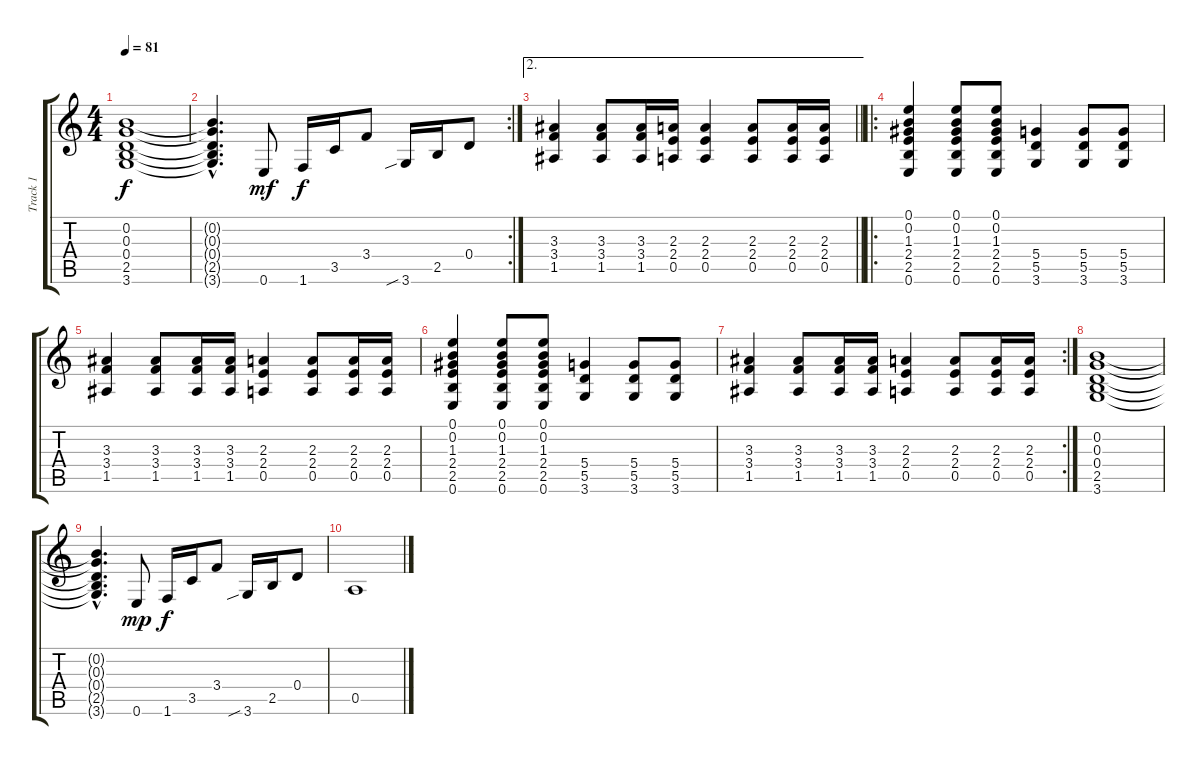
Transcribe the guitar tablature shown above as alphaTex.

\track ("Track 1" "Track 1") {instrument overdrivenguitar}
\staff {score tabs}
\tuning (E4 B3 G3 D3 A2 E2) {hide}
\ts (4 4)
\tempo 81
\clef g2
\ks c
(0.2 0.3 0.4 2.5 3.6).1{dy f} |
\rc 2
(0.2{hac t} 0.3{hac t} 0.4{hac t} 2.5{hac t} 3.6{hac t}).4{d} 0.6.8{dy mf} 1.6.16{dy f} 3.5.16 3.4.8 3.6{sib}.16 2.5.16 0.4.8 |
\ae 2
\barLineRight lightlight
(3.3 3.4 1.5).4 (3.3 3.4 1.5).8 (3.3 3.4 1.5).16 (2.3 2.4 0.5).16 (2.3 2.4 0.5).4 (2.3 2.4 0.5).8 (2.3 2.4 0.5).16 (2.3 2.4 0.5).16 |
\ro
(0.1 0.2 1.3 2.4 2.5 0.6).4 (0.1 0.2 1.3 2.4 2.5 0.6).8 (0.1 0.2 1.3 2.4 2.5 0.6).8 (5.4 5.5 3.6).4 (5.4 5.5 3.6).8 (5.4 5.5 3.6).8 |
(3.3 3.4 1.5).4 (3.3 3.4 1.5).8 (3.3 3.4 1.5).16 (3.3 3.4 1.5).16 (2.3 2.4 0.5).4 (2.3 2.4 0.5).8 (2.3 2.4 0.5).16 (2.3 2.4 0.5).16 |
(0.1 0.2 1.3 2.4 2.5 0.6).4 (0.1 0.2 1.3 2.4 2.5 0.6).8 (0.1 0.2 1.3 2.4 2.5 0.6).8 (5.4 5.5 3.6).4 (5.4 5.5 3.6).8 (5.4 5.5 3.6).8 |
\rc 2
(3.3 3.4 1.5).4 (3.3 3.4 1.5).8 (3.3 3.4 1.5).16 (3.3 3.4 1.5).16 (2.3 2.4 0.5).4 (2.3 2.4 0.5).8 (2.3 2.4 0.5).16 (2.3 2.4 0.5).16 |
(0.2 0.3 0.4 2.5 3.6).1 |
(0.2{hac t} 0.3{hac t} 0.4{hac t} 2.5{hac t} 3.6{hac t}).4{d} 0.6.8{dy mp} 1.6.16{dy f} 3.5.16 3.4.8 3.6{sib}.16 2.5.16 0.4.8 |
0.5.1
